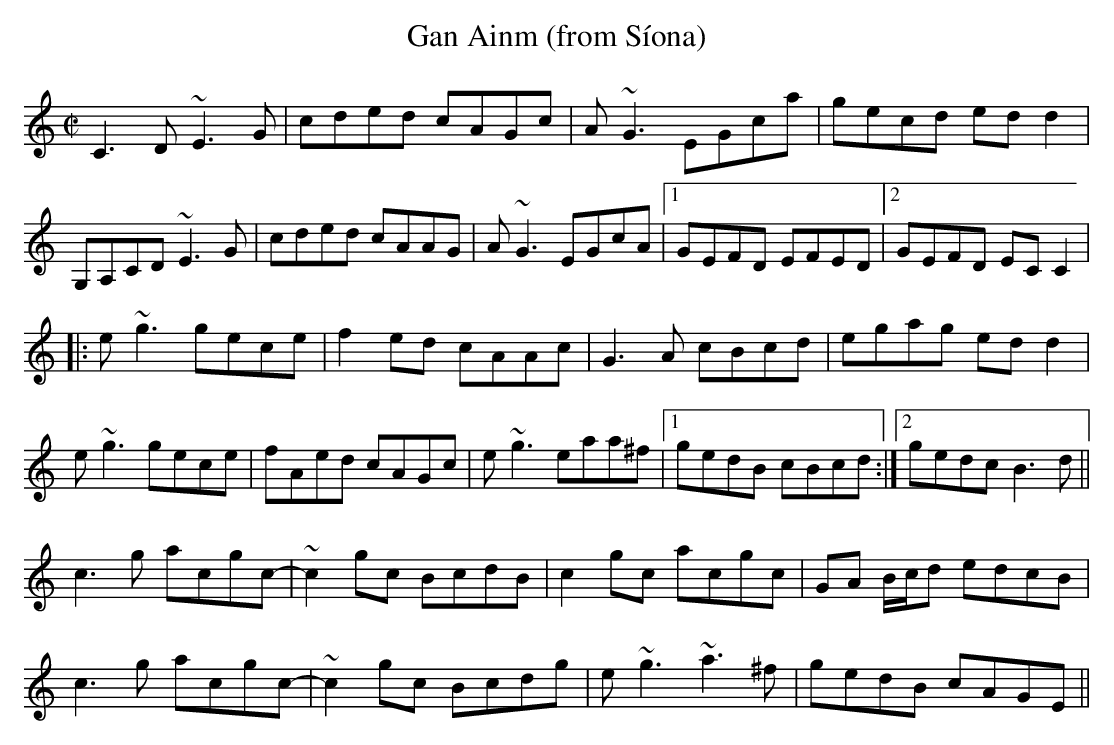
X:1
T:Gan Ainm (from Síona)
M:C|
L:1/8
K:C
C3 D ~E3 G|cded cAGc|A~G3 EGca|gecd ed d2|
!G,A,CD ~E3 G|cded cAAG|A~G3 EGcA|1GEFD EFED|2GEFD EC C2|
!|:e ~g3 gece|f2 ed cAAc|G3 A cBcd|egag ed d2|
!e ~g3 gece|fAed cAGc|e ~g3 eaa^f|1gedB cBcd:|2gedc B3 d||
!c3 g acgc-|~c2 gc BcdB|c2 gc acgc|GA B/2c/2d edcB|
!c3 g acgc-|~c2 gc Bcdg|e ~g3 ~a3 ^f|gedB cAGE||
